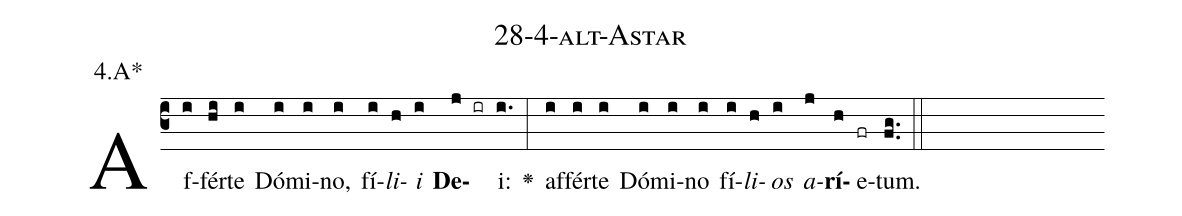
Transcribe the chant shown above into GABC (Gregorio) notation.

name: 28-4-alt-Astar;
annotation: 4.A*;
%%
(c3)Af(i)fér(hi)te(i) Dó(i)mi(i)no,(i) fí(i)<i>li</i>(h)<i>i</i>(i) <b>De</b>(j ir)i:(i.) <v>\greheightstar</v>(:) af(i)fér(i)te(i) Dó(i)mi(i)no(i) fí(i)<i>li</i>(h)<i>os</i>(i) <i>a</i>(j)<b>rí</b>(h)e(fr)tum.(fg..) (::)


%E(i) u(h) o(i) u(j) a(h) e.(fg..) (::)
